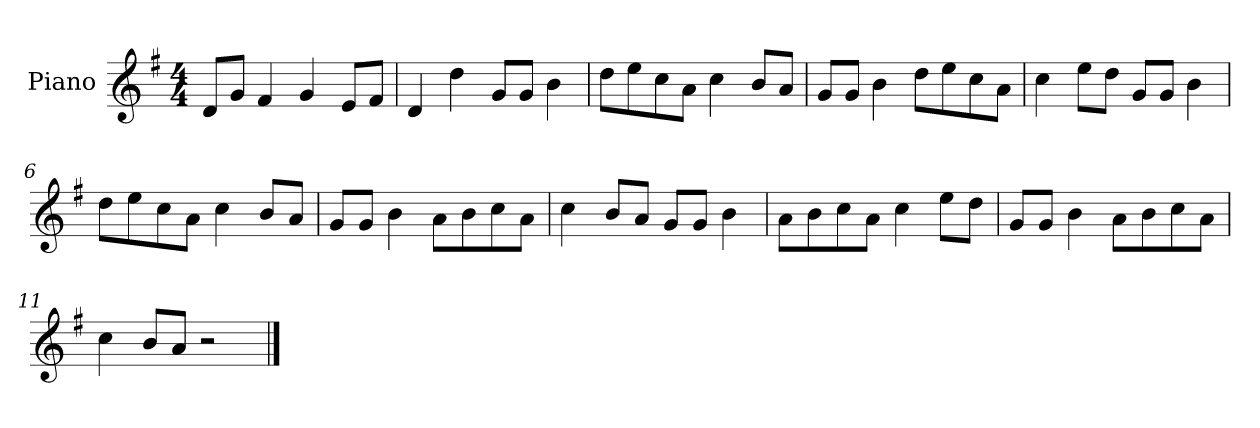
**kern
*part1
*staff1
*I"Piano
*I'P-no
*clefG2
*k[f#]
*M4/4
*MM90
=1
8d/L
8g/J
4f#/
4g/
8e/L
8f#/J
=2
4d/
4dd\
8g/L
8g/J
4b\
=3
8dd\L
8ee\
8cc\
8a\J
4cc\
8b/L
8a/J
=4
8g/L
8g/J
4b\
8dd\L
8ee\
8cc\
8a\J
=5
4cc\
8ee\L
8dd\J
8g/L
8g/J
4b\
=6
8dd\L
8ee\
8cc\
8a\J
4cc\
8b/L
8a/J
!!LO:LB:g=z
=7
8g/L
8g/J
4b\
8a\L
8b\
8cc\
8a\J
=8
4cc\
8b/L
8a/J
8g/L
8g/J
4b\
=9
8a\L
8b\
8cc\
8a\J
4cc\
8ee\L
8dd\J
=10
8g/L
8g/J
4b\
8a\L
8b\
8cc\
8a\J
=11
4cc\
8b/L
8a/J
2r
==
*-
